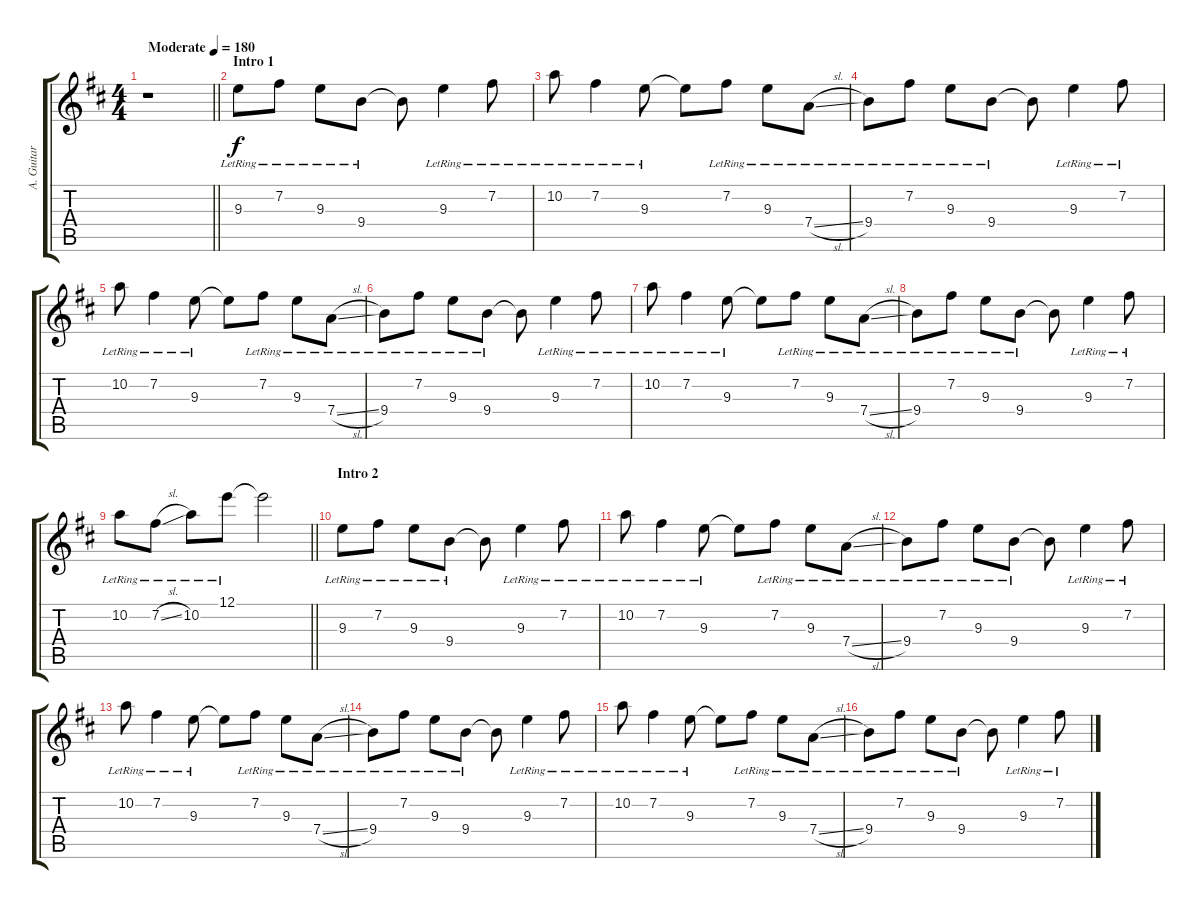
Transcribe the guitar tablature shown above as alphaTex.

\track ("A. Guitar" "A. Guitar") {instrument acousticguitarsteel}
\staff {score tabs}
\tuning (E4 B3 G3 D3 A2 E2) {hide}
\ts (4 4)
\tempo (180 "Moderate")
\clef g2
\barLineRight lightlight
\ks d
r.1{dy f instrument acousticguitarsteel} |
\section ("" "Intro 1")
9.3{lr}.8 7.2{lr}.8 9.3{lr}.8 9.4{lr}.8 9.4{t}.8 9.3{lr}.4 7.2{lr}.8 |
10.2{lr}.8 7.2{lr}.4 9.3{lr}.8 9.3{t}.8 7.2{lr}.8 9.3{lr}.8 7.4{sl lr}.8 |
9.4{lr}.8 7.2{lr}.8 9.3{lr}.8 9.4{lr}.8 9.4{t}.8 9.3{lr}.4 7.2{lr}.8 |
10.2{lr}.8 7.2{lr}.4 9.3{lr}.8 9.3{t}.8 7.2{lr}.8 9.3{lr}.8 7.4{sl lr}.8 |
9.4{lr}.8 7.2{lr}.8 9.3{lr}.8 9.4{lr}.8 9.4{t}.8 9.3{lr}.4 7.2{lr}.8 |
10.2{lr}.8 7.2{lr}.4 9.3{lr}.8 9.3{t}.8 7.2{lr}.8 9.3{lr}.8 7.4{sl lr}.8 |
9.4{lr}.8 7.2{lr}.8 9.3{lr}.8 9.4{lr}.8 9.4{t}.8 9.3{lr}.4 7.2{lr}.8 |
\barLineRight lightlight
10.2{lr}.8 7.2{sl lr}.8 10.2{lr}.8 12.1{lr}.8 12.1{t}.2 |
\section ("" "Intro 2")
9.3{lr}.8 7.2{lr}.8 9.3{lr}.8 9.4{lr}.8 9.4{t}.8 9.3{lr}.4 7.2{lr}.8 |
10.2{lr}.8 7.2{lr}.4 9.3{lr}.8 9.3{t}.8 7.2{lr}.8 9.3{lr}.8 7.4{sl lr}.8 |
9.4{lr}.8 7.2{lr}.8 9.3{lr}.8 9.4{lr}.8 9.4{t}.8 9.3{lr}.4 7.2{lr}.8 |
10.2{lr}.8 7.2{lr}.4 9.3{lr}.8 9.3{t}.8 7.2{lr}.8 9.3{lr}.8 7.4{sl lr}.8 |
9.4{lr}.8 7.2{lr}.8 9.3{lr}.8 9.4{lr}.8 9.4{t}.8 9.3{lr}.4 7.2{lr}.8 |
10.2{lr}.8 7.2{lr}.4 9.3{lr}.8 9.3{t}.8 7.2{lr}.8 9.3{lr}.8 7.4{sl lr}.8 |
9.4{lr}.8 7.2{lr}.8 9.3{lr}.8 9.4{lr}.8 9.4{t}.8 9.3{lr}.4 7.2{lr}.8
